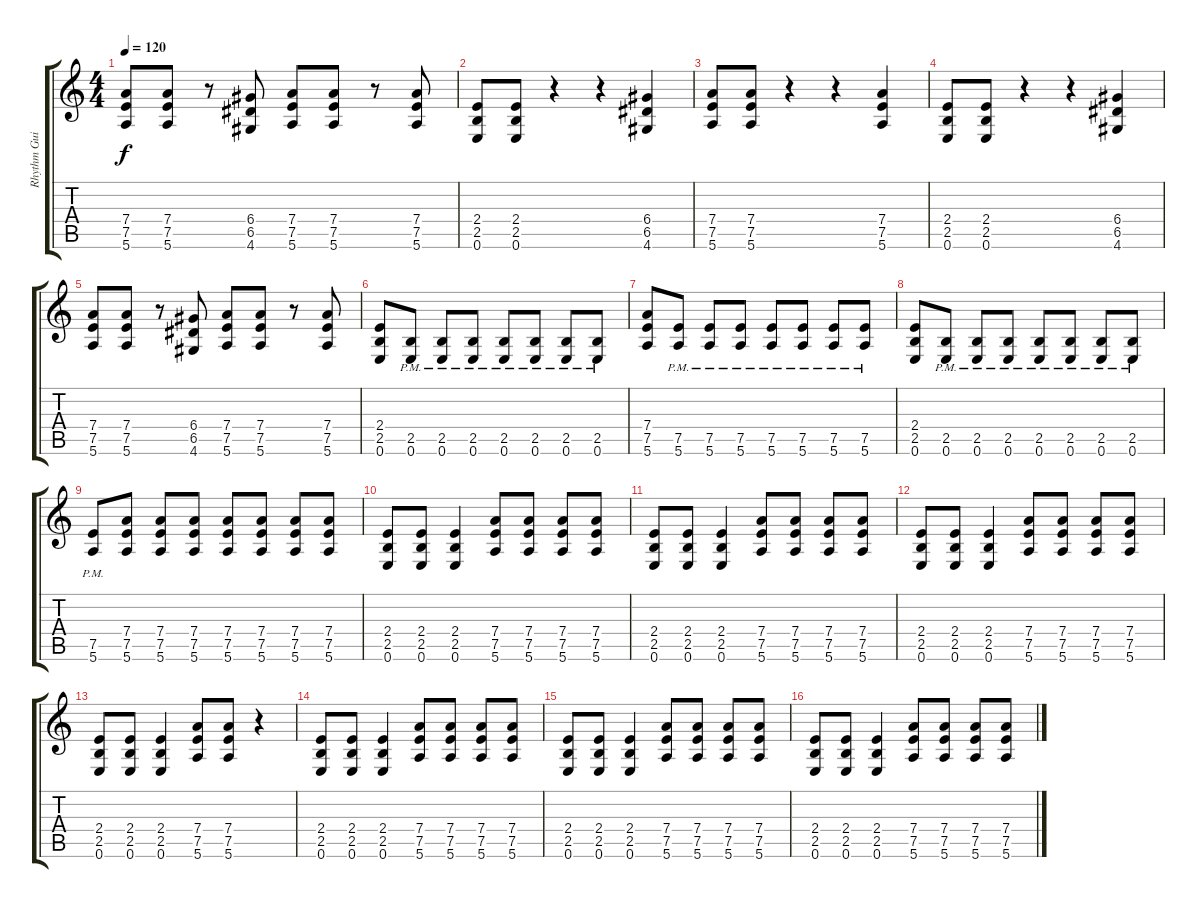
\track ("Rhythm Guitar  " "Rhythm Gui") {instrument overdrivenguitar}
\staff {score tabs}
\tuning (E4 B3 G3 D3 A2 E2) {hide}
\ts (4 4)
\tempo 120
\clef g2
\ks c
(7.4 7.5 5.6).8{dy f} (7.4 7.5 5.6).8 r.8 (6.4 6.5 4.6).8 (7.4 7.5 5.6).8 (7.4 7.5 5.6).8 r.8 (7.4 7.5 5.6).8 |
(2.4 2.5 0.6).8 (2.4 2.5 0.6).8 r.4 r.4 (6.4 6.5 4.6).4 |
(7.4 7.5 5.6).8 (7.4 7.5 5.6).8 r.4 r.4 (7.4 7.5 5.6).4 |
(2.4 2.5 0.6).8 (2.4 2.5 0.6).8 r.4 r.4 (6.4 6.5 4.6).4 |
(7.4 7.5 5.6).8 (7.4 7.5 5.6).8 r.8 (6.4 6.5 4.6).8 (7.4 7.5 5.6).8 (7.4 7.5 5.6).8 r.8 (7.4 7.5 5.6).8 |
(2.4 2.5 0.6).8 (2.5{pm} 0.6{pm}).8 (2.5{pm} 0.6{pm}).8 (2.5{pm} 0.6{pm}).8 (2.5{pm} 0.6{pm}).8 (2.5{pm} 0.6{pm}).8 (2.5{pm} 0.6{pm}).8 (2.5{pm} 0.6{pm}).8 |
(7.4 7.5 5.6).8 (7.5{pm} 5.6{pm}).8 (7.5{pm} 5.6{pm}).8 (7.5{pm} 5.6{pm}).8 (7.5{pm} 5.6{pm}).8 (7.5{pm} 5.6{pm}).8 (7.5{pm} 5.6{pm}).8 (7.5{pm} 5.6{pm}).8 |
(2.4 2.5 0.6).8 (2.5{pm} 0.6{pm}).8 (2.5{pm} 0.6{pm}).8 (2.5{pm} 0.6{pm}).8 (2.5{pm} 0.6{pm}).8 (2.5{pm} 0.6{pm}).8 (2.5{pm} 0.6{pm}).8 (2.5{pm} 0.6{pm}).8 |
(7.5{pm} 5.6{pm}).8 (7.4 7.5 5.6).8 (7.4 7.5 5.6).8 (7.4 7.5 5.6).8 (7.4 7.5 5.6).8 (7.4 7.5 5.6).8 (7.4 7.5 5.6).8 (7.4 7.5 5.6).8 |
(2.4 2.5 0.6).8 (2.4 2.5 0.6).8 (2.4 2.5 0.6).4 (7.4 7.5 5.6).8 (7.4 7.5 5.6).8 (7.4 7.5 5.6).8 (7.4 7.5 5.6).8 |
(2.4 2.5 0.6).8 (2.4 2.5 0.6).8 (2.4 2.5 0.6).4 (7.4 7.5 5.6).8 (7.4 7.5 5.6).8 (7.4 7.5 5.6).8 (7.4 7.5 5.6).8 |
(2.4 2.5 0.6).8 (2.4 2.5 0.6).8 (2.4 2.5 0.6).4 (7.4 7.5 5.6).8 (7.4 7.5 5.6).8 (7.4 7.5 5.6).8 (7.4 7.5 5.6).8 |
(2.4 2.5 0.6).8 (2.4 2.5 0.6).8 (2.4 2.5 0.6).4 (7.4 7.5 5.6).8 (7.4 7.5 5.6).8 r.4 |
(2.4 2.5 0.6).8 (2.4 2.5 0.6).8 (2.4 2.5 0.6).4 (7.4 7.5 5.6).8 (7.4 7.5 5.6).8 (7.4 7.5 5.6).8 (7.4 7.5 5.6).8 |
(2.4 2.5 0.6).8 (2.4 2.5 0.6).8 (2.4 2.5 0.6).4 (7.4 7.5 5.6).8 (7.4 7.5 5.6).8 (7.4 7.5 5.6).8 (7.4 7.5 5.6).8 |
(2.4 2.5 0.6).8 (2.4 2.5 0.6).8 (2.4 2.5 0.6).4 (7.4 7.5 5.6).8 (7.4 7.5 5.6).8 (7.4 7.5 5.6).8 (7.4 7.5 5.6).8
